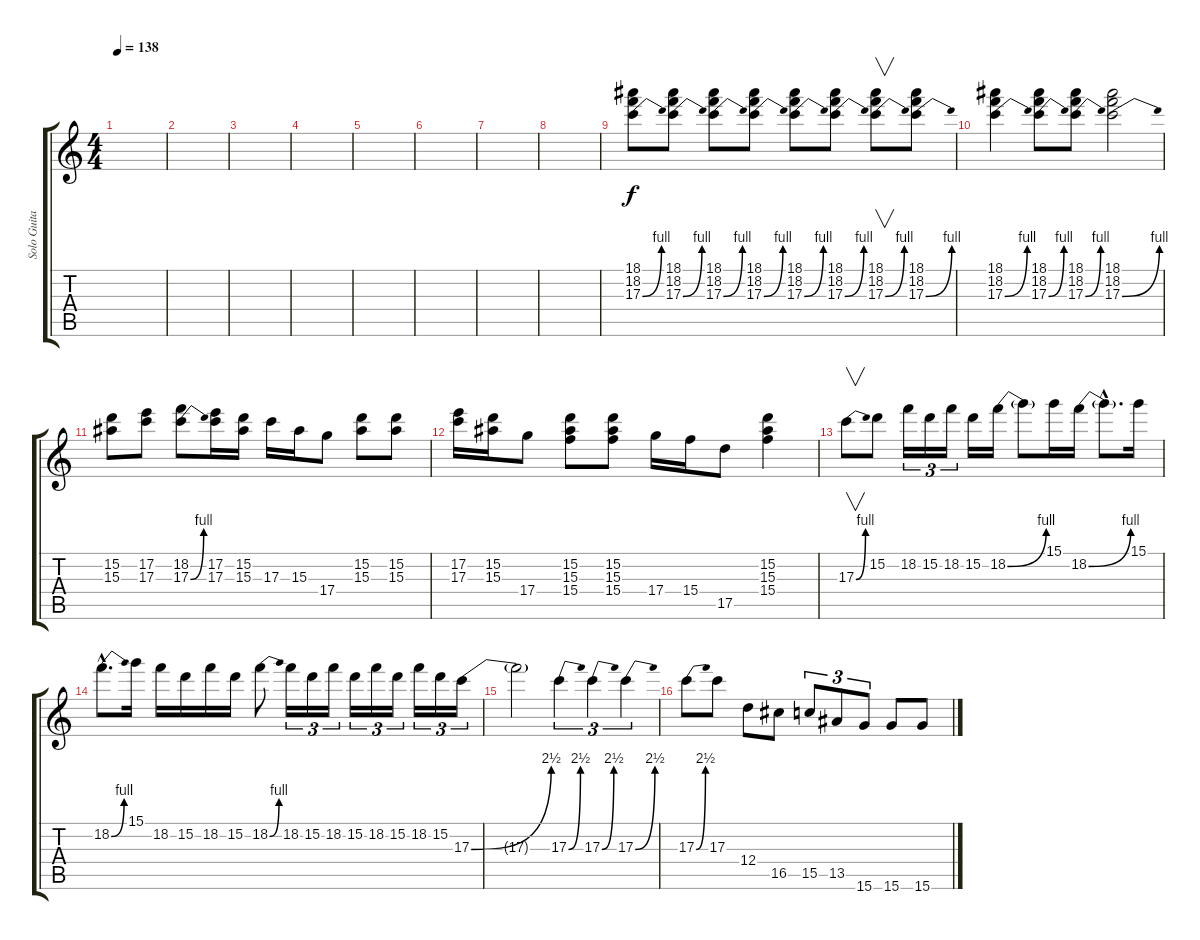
\track ("Solo Guitar" "Solo Guita") {instrument distortionguitar}
\staff {score tabs}
\tuning (E4 B3 G3 D3 A2 E2) {hide}
\ts (4 4)
\tempo 138
\clef g2
\ks c
|
|
|
|
|
|
|
|
(18.1 18.2 17.3{be (bend 0 0 60 4)}).8 (18.1 18.2 17.3{be (bend 0 0 60 4)}).8 (18.1 18.2 17.3{be (bend 0 0 60 4)}).8 (18.1 18.2 17.3{be (bend 0 0 60 4)}).8 (18.1 18.2 17.3{be (bend 0 0 60 4)}).8 (18.1 18.2 17.3{be (bend 0 0 60 4)}).8 (18.1 18.2 17.3{be (bend 0 0 60 4)}).8{v} (18.1 18.2 17.3{be (bend 0 0 60 4)}).8 |
(18.1 18.2 17.3{be (bend 0 0 60 4)}).4 (18.1 18.2 17.3{be (bend 0 0 60 4)}).8 (18.1 18.2 17.3{be (bend 0 0 60 4)}).8 (18.1 18.2 17.3{be (bend 0 0 60 4)}).2 |
(15.2 15.3).8 (17.2 17.3).8 (18.2 17.3{be (bend 0 0 60 4)}).8 (17.2 17.3).16 (15.2 15.3).16 17.3.16 15.3.16 17.4.8 (15.2 15.3).8 (15.2 15.3).8 |
(17.2 17.3).16 (15.2 15.3).16 17.4.8 (15.2 15.3 15.4).8 (15.2 15.3 15.4).8 17.4.16 15.4.16 17.5.8 (15.2 15.3 15.4).4 |
17.3{be (bend 0 0 60 4)}.8{v} 15.2.8 18.2.16{tu (3 2)} 15.2.16{tu (3 2)} 18.2.16{tu (3 2)} 15.2.16 18.2{be (bend 0 0 60 4)}.16 18.2{t}.8 15.1.16 18.2{be (bend 0 0 60 4)}.16 18.2{hac t}.8{d} 15.1.16 |
18.2{be (bend 0 0 60 4) hac}.8{d} 15.1.16 18.2.16 15.2.16 18.2.16 15.2.16 18.2{be (bend 0 0 60 4)}.8 18.2.16{tu (3 2)} 15.2.16{tu (3 2)} 18.2.16{tu (3 2)} 15.2.16{tu (3 2)} 18.2.16{tu (3 2)} 15.2.16{tu (3 2)} 18.2.16{tu (3 2)} 15.2.16{tu (3 2)} 17.3{be (bend 0 0 60 10)}.16{tu (3 2)} |
17.3{t}.2 17.3{be (bend 0 0 60 10)}.4{tu (3 2)} 17.3{be (bend 0 0 60 10)}.4{tu (3 2)} 17.3{be (bend 0 0 60 10)}.4{tu (3 2)} |
17.3{be (bend 0 0 60 10)}.8 17.3.8 12.4.8 16.5.8 15.5.8{tu (3 2)} 13.5.8{tu (3 2)} 15.6.8{tu (3 2)} 15.6.8 15.6.8
